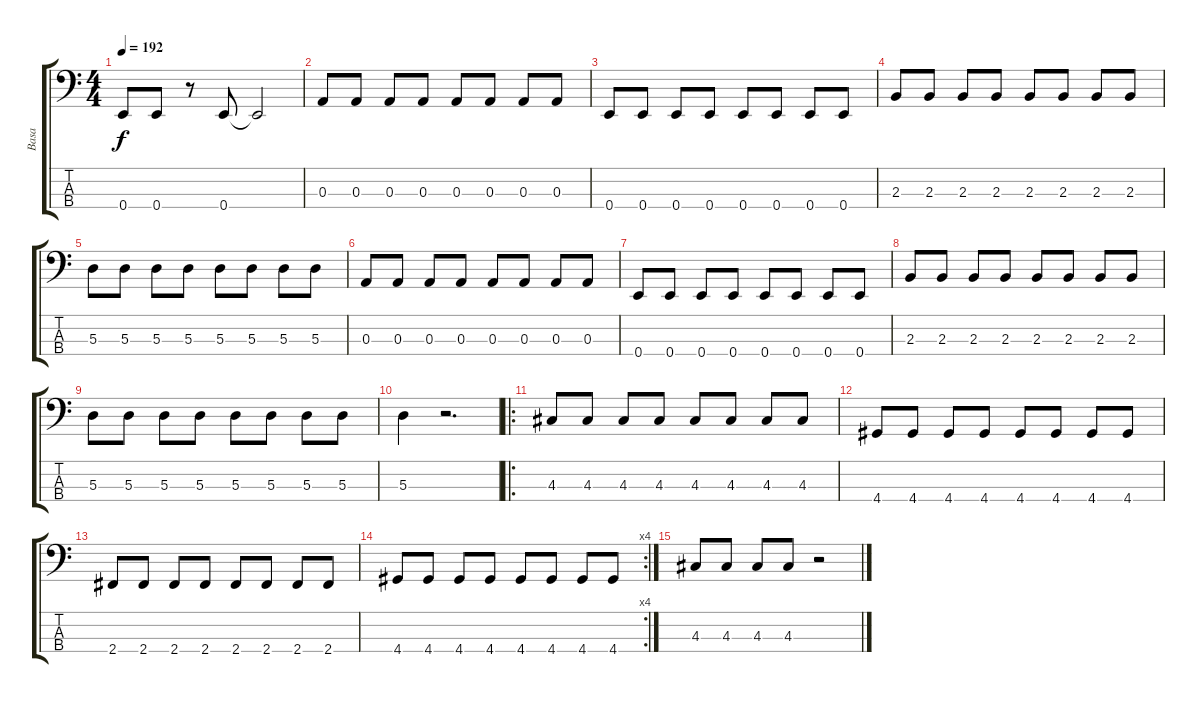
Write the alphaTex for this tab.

\track ("Basa" "Basa") {instrument electricbasspick}
\staff {score tabs}
\tuning (G2 D2 A1 E1) {hide}
\ts (4 4)
\tempo 192
\clef f4
\ks c
0.4.8{dy f} 0.4.8 r.8 0.4.8 0.4{t}.2 |
0.3.8 0.3.8 0.3.8 0.3.8 0.3.8 0.3.8 0.3.8 0.3.8 |
0.4.8 0.4.8 0.4.8 0.4.8 0.4.8 0.4.8 0.4.8 0.4.8 |
2.3.8 2.3.8 2.3.8 2.3.8 2.3.8 2.3.8 2.3.8 2.3.8 |
5.3.8 5.3.8 5.3.8 5.3.8 5.3.8 5.3.8 5.3.8 5.3.8 |
0.3.8 0.3.8 0.3.8 0.3.8 0.3.8 0.3.8 0.3.8 0.3.8 |
0.4.8 0.4.8 0.4.8 0.4.8 0.4.8 0.4.8 0.4.8 0.4.8 |
2.3.8 2.3.8 2.3.8 2.3.8 2.3.8 2.3.8 2.3.8 2.3.8 |
5.3.8 5.3.8 5.3.8 5.3.8 5.3.8 5.3.8 5.3.8 5.3.8 |
5.3.4 r.2{d} |
\ro
4.3.8 4.3.8 4.3.8 4.3.8 4.3.8 4.3.8 4.3.8 4.3.8 |
4.4.8 4.4.8 4.4.8 4.4.8 4.4.8 4.4.8 4.4.8 4.4.8 |
2.4.8 2.4.8 2.4.8 2.4.8 2.4.8 2.4.8 2.4.8 2.4.8 |
\rc 4
4.4.8 4.4.8 4.4.8 4.4.8 4.4.8 4.4.8 4.4.8 4.4.8 |
4.3.8 4.3.8 4.3.8 4.3.8 r.2
